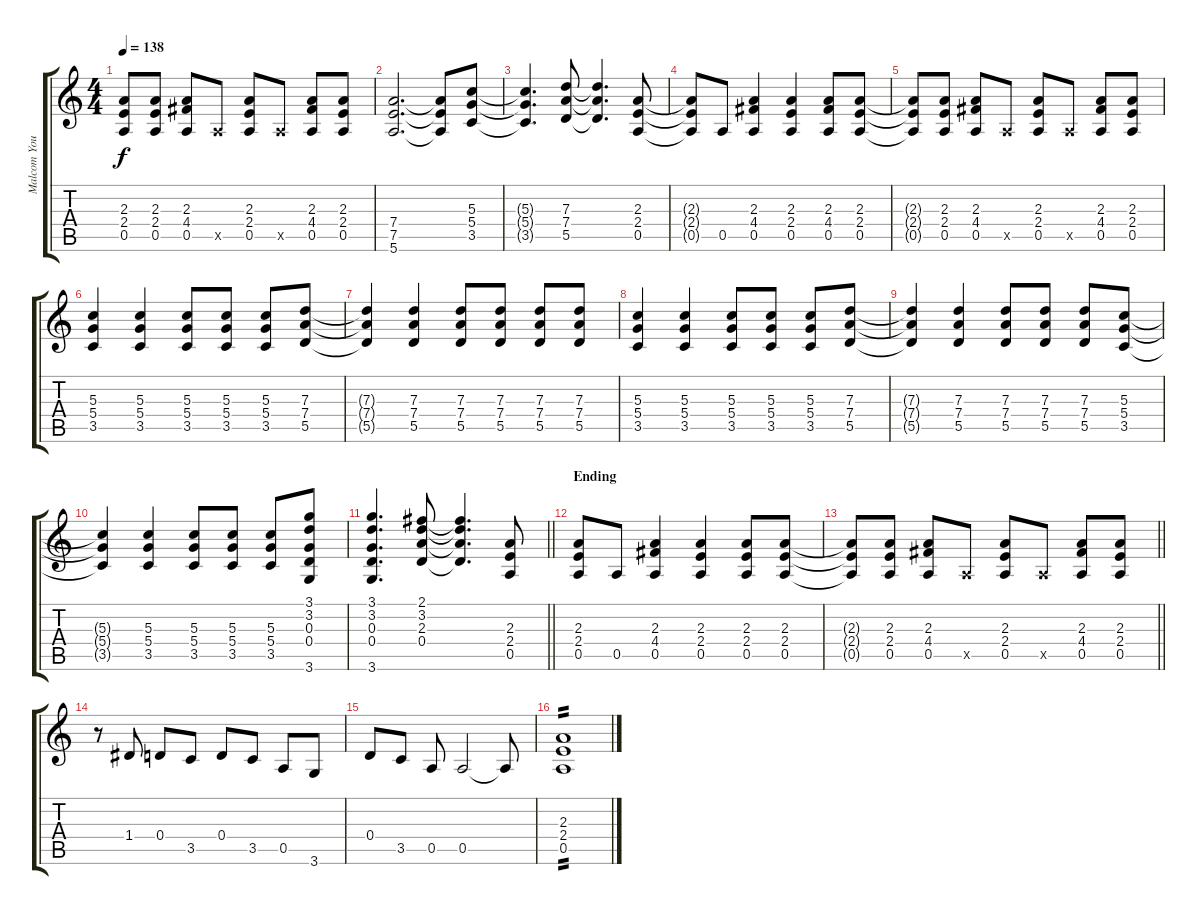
\track ("Malcom Young" "Malcom You") {instrument overdrivenguitar}
\staff {score tabs}
\tuning (E4 B3 G3 D3 A2 E2) {hide}
\ts (4 4)
\tempo 138
\clef g2
\ks c
(2.3{t} 2.4{t} 0.5{t}).8{dy f} (2.3 2.4 0.5).8 (2.3 4.4 0.5).8 0.5{x}.8 (2.3 2.4 0.5).8 0.5{x}.8 (2.3 4.4 0.5).8 (2.3 2.4 0.5).8 |
(7.4 7.5 5.6).2{d} (7.4{t} 7.5{t} 5.6{t}).8 (5.3 5.4 3.5).8 |
(5.3{t} 5.4{t} 3.5{t}).4{d} (7.3 7.4 5.5).8 (7.3{t} 7.4{t} 5.5{t}).4{d} (2.3 2.4 0.5).8 |
(2.3{t} 2.4{t} 0.5{t}).8 0.5.8 (2.3 4.4 0.5).4 (2.3 2.4 0.5).4 (2.3 4.4 0.5).8 (2.3 2.4 0.5).8 |
(2.3{t} 2.4{t} 0.5{t}).8 (2.3 2.4 0.5).8 (2.3 4.4 0.5).8 0.5{x}.8 (2.3 2.4 0.5).8 0.5{x}.8 (2.3 4.4 0.5).8 (2.3 2.4 0.5).8 |
(5.3 5.4 3.5).4 (5.3 5.4 3.5).4 (5.3 5.4 3.5).8 (5.3 5.4 3.5).8 (5.3 5.4 3.5).8 (7.3 7.4 5.5).8 |
(7.3{t} 7.4{t} 5.5{t}).4 (7.3 7.4 5.5).4 (7.3 7.4 5.5).8 (7.3 7.4 5.5).8 (7.3 7.4 5.5).8 (7.3 7.4 5.5).8 |
(5.3 5.4 3.5).4 (5.3 5.4 3.5).4 (5.3 5.4 3.5).8 (5.3 5.4 3.5).8 (5.3 5.4 3.5).8 (7.3 7.4 5.5).8 |
(7.3{t} 7.4{t} 5.5{t}).4 (7.3 7.4 5.5).4 (7.3 7.4 5.5).8 (7.3 7.4 5.5).8 (7.3 7.4 5.5).8 (5.3 5.4 3.5).8 |
(5.3{t} 5.4{t} 3.5{t}).4 (5.3 5.4 3.5).4 (5.3 5.4 3.5).8 (5.3 5.4 3.5).8 (5.3 5.4 3.5).8 (3.1 3.2 0.3 0.4 3.6).8 |
\barLineRight lightlight
(3.1 3.2 0.3 0.4 3.6).4{d} (2.1 3.2 2.3 0.4).8 (2.1{t} 3.2{t} 2.3{t} 0.4{t}).4{d} (2.3 2.4 0.5).8 |
\section ("" "Ending")
(2.3 2.4 0.5).8 0.5.8 (2.3 4.4 0.5).4 (2.3 2.4 0.5).4 (2.3 2.4 0.5).8 (2.3 2.4 0.5).8 |
\barLineRight lightlight
(2.3{t} 2.4{t} 0.5{t}).8 (2.3 2.4 0.5).8 (2.3 4.4 0.5).8 0.5{x}.8 (2.3 2.4 0.5).8 0.5{x}.8 (2.3 4.4 0.5).8 (2.3 2.4 0.5).8 |
r.8 1.4.8 0.4.8 3.5.8 0.4.8 3.5.8 0.5.8 3.6.8 |
0.4.8 3.5.8 0.5.8 0.5.2 0.5{t}.8 |
(2.3 2.4 0.5).1{tp 2}
